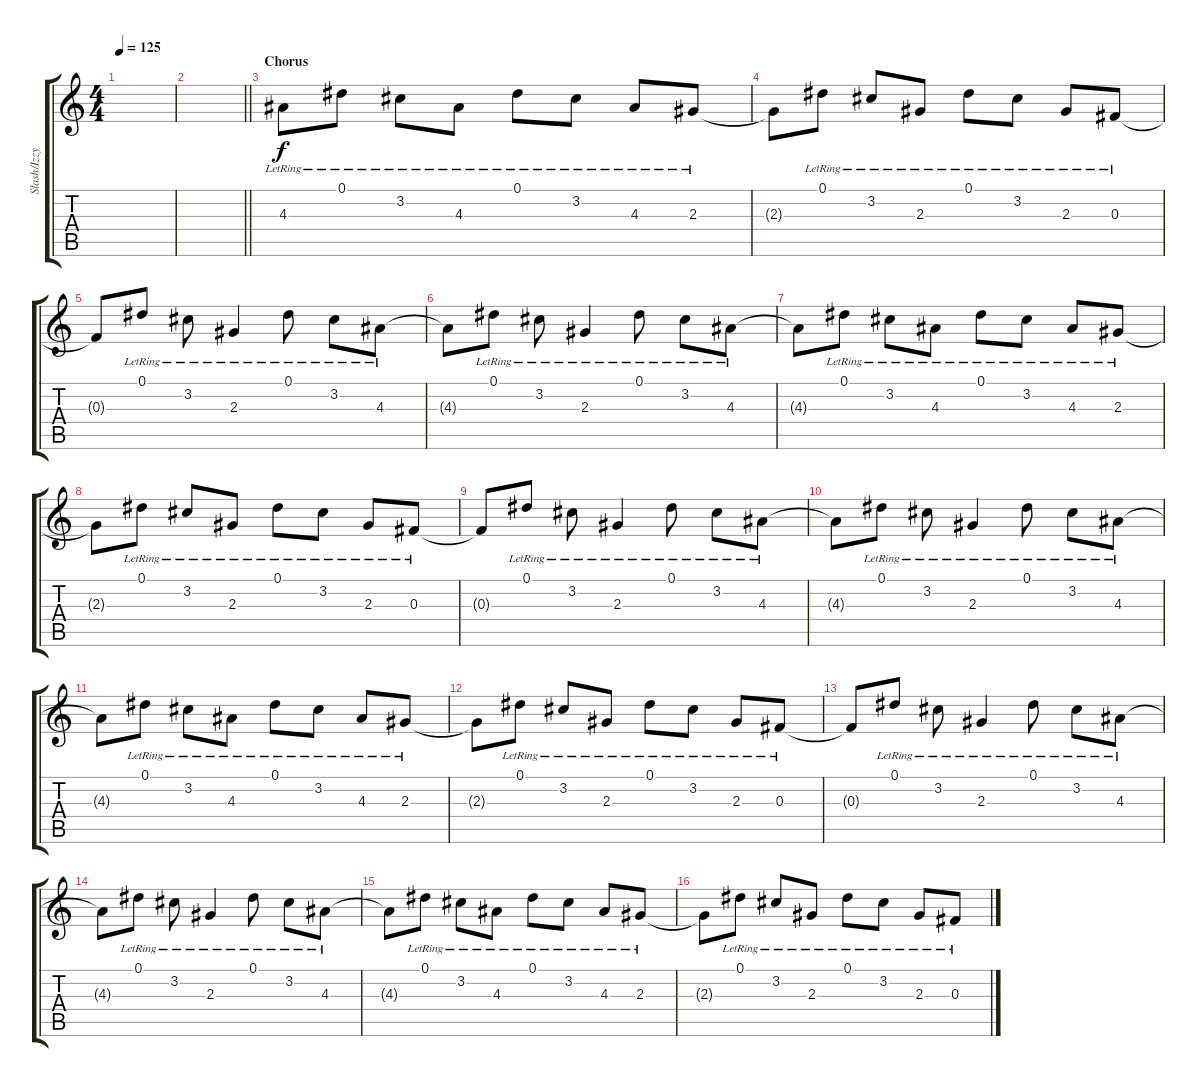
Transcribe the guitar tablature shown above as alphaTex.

\track ("Slash/Izzy Clean" "Slash/Izzy") {instrument acousticguitarsteel}
\staff {score tabs}
\tuning (Eb4 Bb3 Gb3 Db3 Ab2 Eb2) {hide}
\ts (4 4)
\tempo 125
\clef g2
\ks c
|
\barLineRight lightlight
|
\section ("" "Chorus")
4.3{lr}.8{dy f} 0.1{lr}.8 3.2{lr}.8 4.3{lr}.8 0.1{lr}.8 3.2{lr}.8 4.3{lr}.8 2.3{lr}.8 |
2.3{t}.8 0.1{lr}.8 3.2{lr}.8 2.3{lr}.8 0.1{lr}.8 3.2{lr}.8 2.3{lr}.8 0.3{lr}.8 |
0.3{t}.8 0.1{lr}.8 3.2{lr}.8 2.3{lr}.4 0.1{lr}.8 3.2{lr}.8 4.3{lr}.8 |
4.3{t}.8 0.1{lr}.8 3.2{lr}.8 2.3{lr}.4 0.1{lr}.8 3.2{lr}.8 4.3{lr}.8 |
4.3{t}.8 0.1{lr}.8 3.2{lr}.8 4.3{lr}.8 0.1{lr}.8 3.2{lr}.8 4.3{lr}.8 2.3{lr}.8 |
2.3{t}.8 0.1{lr}.8 3.2{lr}.8 2.3{lr}.8 0.1{lr}.8 3.2{lr}.8 2.3{lr}.8 0.3{lr}.8 |
0.3{t}.8 0.1{lr}.8 3.2{lr}.8 2.3{lr}.4 0.1{lr}.8 3.2{lr}.8 4.3{lr}.8 |
4.3{t}.8 0.1{lr}.8 3.2{lr}.8 2.3{lr}.4 0.1{lr}.8 3.2{lr}.8 4.3{lr}.8 |
4.3{t}.8 0.1{lr}.8 3.2{lr}.8 4.3{lr}.8 0.1{lr}.8 3.2{lr}.8 4.3{lr}.8 2.3{lr}.8 |
2.3{t}.8 0.1{lr}.8 3.2{lr}.8 2.3{lr}.8 0.1{lr}.8 3.2{lr}.8 2.3{lr}.8 0.3{lr}.8 |
0.3{t}.8 0.1{lr}.8 3.2{lr}.8 2.3{lr}.4 0.1{lr}.8 3.2{lr}.8 4.3{lr}.8 |
4.3{t}.8 0.1{lr}.8 3.2{lr}.8 2.3{lr}.4 0.1{lr}.8 3.2{lr}.8 4.3{lr}.8 |
4.3{t}.8 0.1{lr}.8 3.2{lr}.8 4.3{lr}.8 0.1{lr}.8 3.2{lr}.8 4.3{lr}.8 2.3{lr}.8 |
2.3{t}.8 0.1{lr}.8 3.2{lr}.8 2.3{lr}.8 0.1{lr}.8 3.2{lr}.8 2.3{lr}.8 0.3{lr}.8
